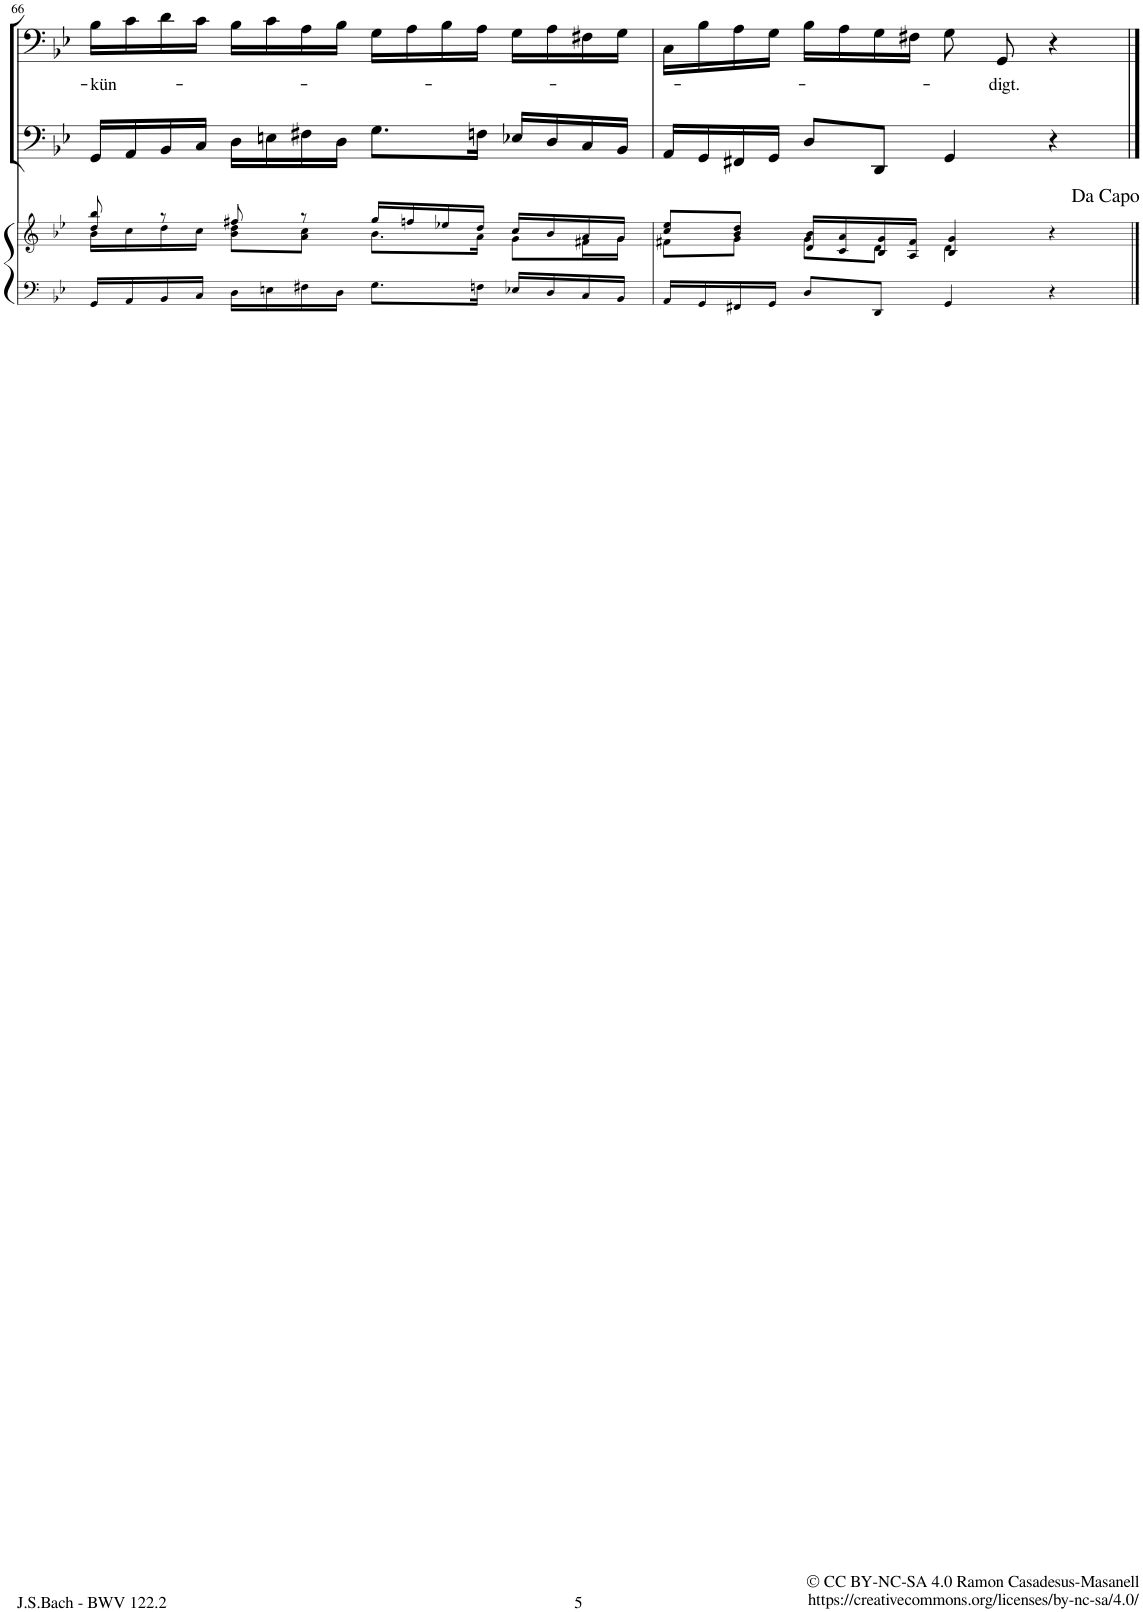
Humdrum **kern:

**kern	**kern	**kern	**kern	**text
*part3	*part3	*part2	*part1	*part1
*staff4	*staff3	*staff2	*staff1	*staff1
*I"Piano reduction	*	*I"Continuo	*I"Basso	*
*I'Pno	*	*	*	*
!!LO:PB:g=z
*clefF4	*clefG2	*clefF4	*clefF4	*
*k[b-e-]	*k[b-e-]	*k[b-e-]	*k[b-e-]	*
*M2/2	*M2/2	*M2/2	*M2/2	*
*met(c|)	*met(c|)	*met(c|)	*met(c|)	*
=66	=66	=66	=66	=66
*	*^	*	*	*
!	!	!	!	!	!LO:LY:b
16GG/LL	8dd/ 8bb-/	16b-\LL	16GG/LL	16B-\LL	-kün-
16AA/	.	16cc\	16AA/	16c\	.
16BB-/	8r	16dd\	16BB-/	16d\	.
16C/JJ	.	16cc\JJ	16C/JJ	16c\JJ	.
16D\LL	8ff#X/	8b-\ 8dd\L	16D\LL	16B-\LL	.
16En\	.	.	16En\	16c\	.
16F#X\	8r	8a\ 8cc\J	16F#X\	16A\	.
16D\JJ	.	.	16D\JJ	16B-\JJ	.
8.G\L	16gg/LL	8.b-\L	8.G\L	16G\LL	.
.	16ffn/	.	.	16A\	.
.	16ee-X/	.	.	16B-\	.
16Fn\Jk	16dd/JJ	16a\Jk	16Fn\Jk	16A\JJ	.
16E-X/LL	16cc/LL	8g\L	16E-X/LL	16G\LL	.
16D/	16b-/	.	16D/	16A\	.
16C/	16a/	16f#X\L	16C/	16F#X\	.
16BB-/JJ	16g/JJ	16g\JJ	16BB-/JJ	16G\JJ	.
=67	=67	=67	=67	=67	=67
16AA/LL	8cc/ 8ee-/L	8f#X\L	16AA/LL	16C\LL	.
16GG/	.	.	16GG/	16B-\	.
16FF#X/	8b-/ 8dd/J	8g\J	16FF#X/	16A\	.
16GG/JJ	.	.	16GG/JJ	16G\JJ	.
8D/L	16d/ 16b-/LL	8g\L	8D/L	16B-\LL	.
.	16c/ 16a/	.	.	16A\	.
8DD/J	16B-/ 16g/	8d\J	8DD/J	16G\	.
.	16A/ 16f#/JJ	.	.	16F#X\JJ	.
4GG/	4B-/ 4g/	4d\	4GG/	8G\	.
!	!	!	!	!	!LO:LY:b
.	.	.	.	8GG/	-digt.
4r	4r	4ryy	4r	4r	.
*	*v	*v	*	*	*
==	==	==	==	==
*-	*-	*-	*-	*-
